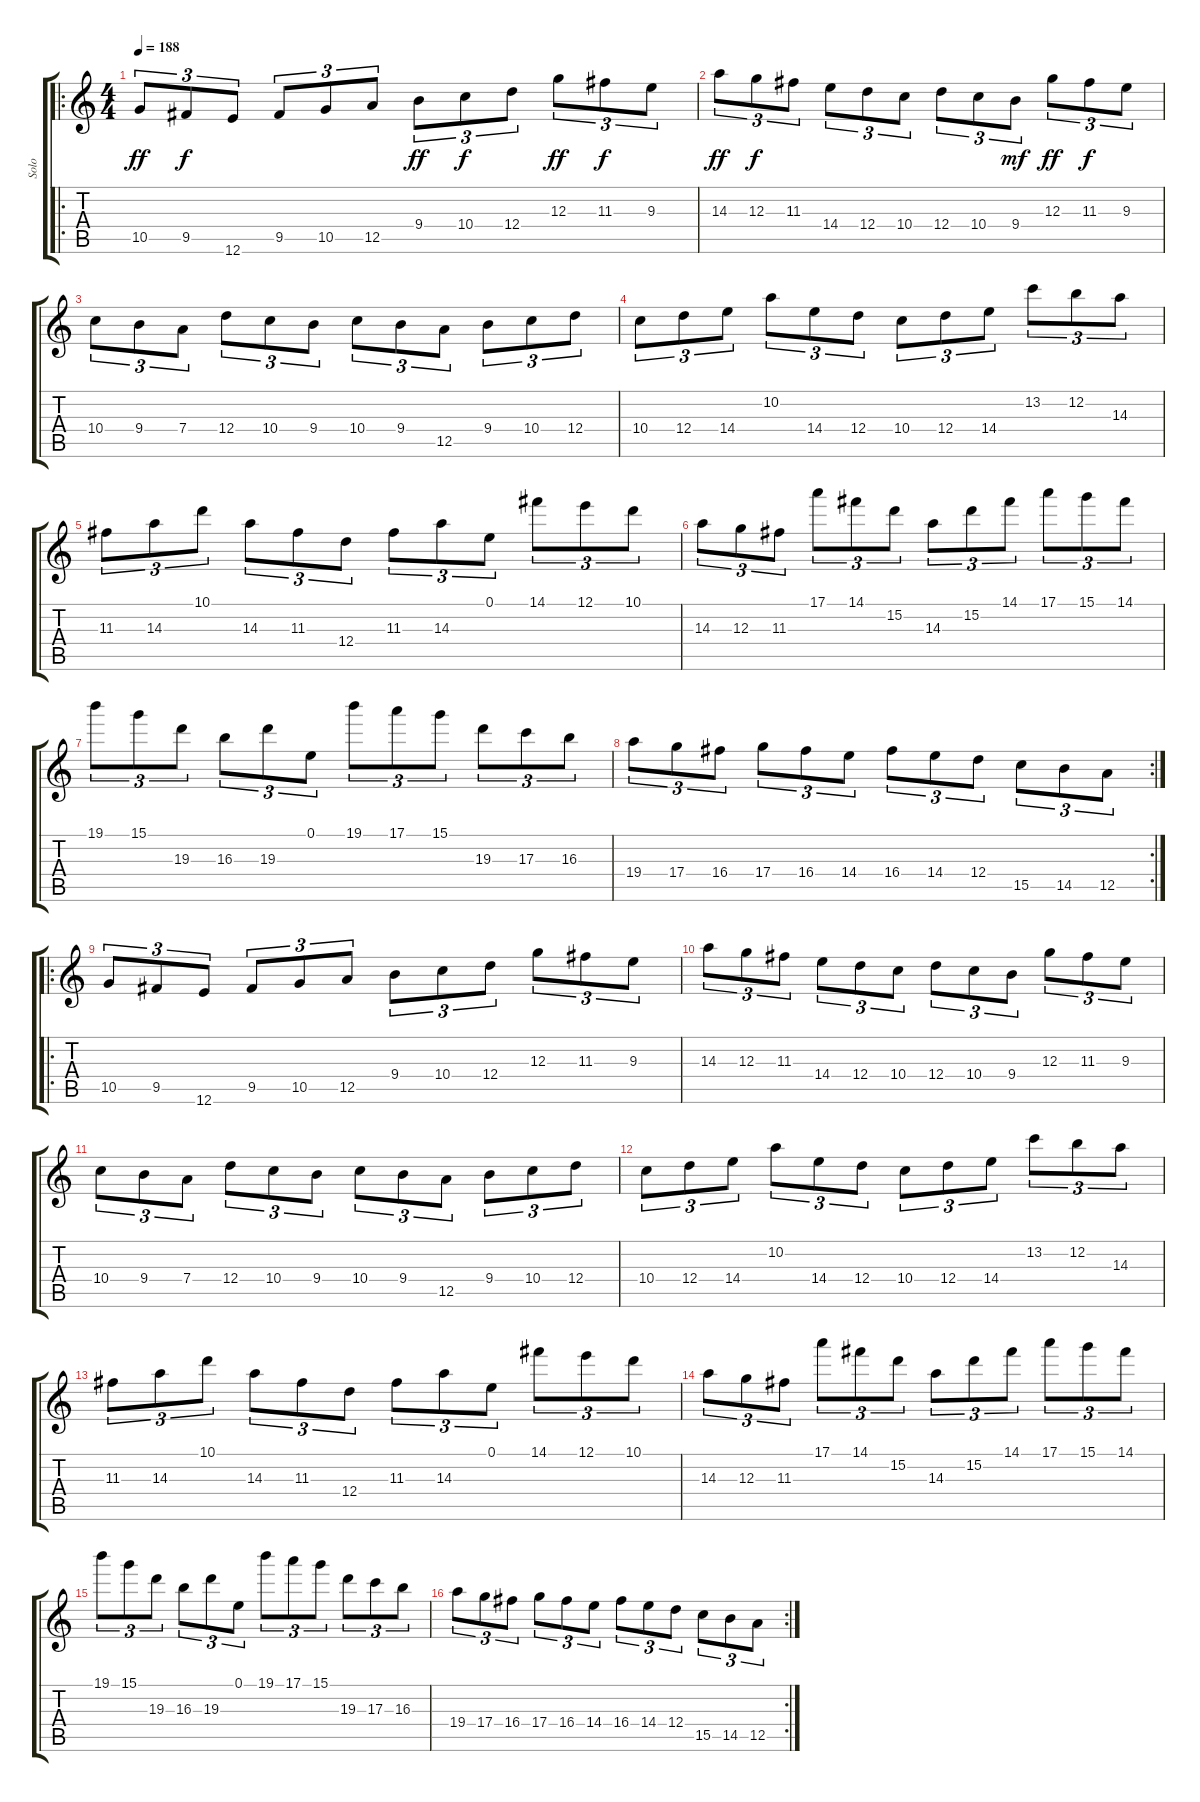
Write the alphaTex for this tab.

\track ("Solo" "Solo") {instrument overdrivenguitar}
\staff {score tabs}
\tuning (E4 B3 G3 D3 A2 E2) {hide}
\ro
\ts (4 4)
\tempo 188
\clef g2
\ks c
10.5.8{tu (3 2) dy ff instrument overdrivenguitar} 9.5.8{tu (3 2) dy f} 12.6.8{tu (3 2)} 9.5.8{tu (3 2)} 10.5.8{tu (3 2)} 12.5.8{tu (3 2)} 9.4.8{tu (3 2) dy ff} 10.4.8{tu (3 2) dy f} 12.4.8{tu (3 2)} 12.3.8{tu (3 2) dy ff} 11.3.8{tu (3 2) dy f} 9.3.8{tu (3 2)} |
14.3.8{tu (3 2) dy ff} 12.3.8{tu (3 2) dy f} 11.3.8{tu (3 2)} 14.4.8{tu (3 2)} 12.4.8{tu (3 2)} 10.4.8{tu (3 2)} 12.4.8{tu (3 2)} 10.4.8{tu (3 2)} 9.4.8{tu (3 2) dy mf} 12.3.8{tu (3 2) dy ff} 11.3.8{tu (3 2) dy f} 9.3.8{tu (3 2)} |
10.4.8{tu (3 2)} 9.4.8{tu (3 2)} 7.4.8{tu (3 2)} 12.4.8{tu (3 2)} 10.4.8{tu (3 2)} 9.4.8{tu (3 2)} 10.4.8{tu (3 2)} 9.4.8{tu (3 2)} 12.5.8{tu (3 2)} 9.4.8{tu (3 2)} 10.4.8{tu (3 2)} 12.4.8{tu (3 2)} |
10.4.8{tu (3 2)} 12.4.8{tu (3 2)} 14.4.8{tu (3 2)} 10.2.8{tu (3 2)} 14.4.8{tu (3 2)} 12.4.8{tu (3 2)} 10.4.8{tu (3 2)} 12.4.8{tu (3 2)} 14.4.8{tu (3 2)} 13.2.8{tu (3 2)} 12.2.8{tu (3 2)} 14.3.8{tu (3 2)} |
11.3.8{tu (3 2)} 14.3.8{tu (3 2)} 10.1.8{tu (3 2)} 14.3.8{tu (3 2)} 11.3.8{tu (3 2)} 12.4.8{tu (3 2)} 11.3.8{tu (3 2)} 14.3.8{tu (3 2)} 0.1.8{tu (3 2)} 14.1.8{tu (3 2)} 12.1.8{tu (3 2)} 10.1.8{tu (3 2)} |
14.3.8{tu (3 2)} 12.3.8{tu (3 2)} 11.3.8{tu (3 2)} 17.1.8{tu (3 2)} 14.1.8{tu (3 2)} 15.2.8{tu (3 2)} 14.3.8{tu (3 2)} 15.2.8{tu (3 2)} 14.1.8{tu (3 2)} 17.1.8{tu (3 2)} 15.1.8{tu (3 2)} 14.1.8{tu (3 2)} |
19.1.8{tu (3 2)} 15.1.8{tu (3 2)} 19.3.8{tu (3 2)} 16.3.8{tu (3 2)} 19.3.8{tu (3 2)} 0.1.8{tu (3 2)} 19.1.8{tu (3 2)} 17.1.8{tu (3 2)} 15.1.8{tu (3 2)} 19.3.8{tu (3 2)} 17.3.8{tu (3 2)} 16.3.8{tu (3 2)} |
\rc 2
19.4.8{tu (3 2)} 17.4.8{tu (3 2)} 16.4.8{tu (3 2)} 17.4.8{tu (3 2)} 16.4.8{tu (3 2)} 14.4.8{tu (3 2)} 16.4.8{tu (3 2)} 14.4.8{tu (3 2)} 12.4.8{tu (3 2)} 15.5.8{tu (3 2)} 14.5.8{tu (3 2)} 12.5.8{tu (3 2)} |
\ro
10.5.8{tu (3 2)} 9.5.8{tu (3 2)} 12.6.8{tu (3 2)} 9.5.8{tu (3 2)} 10.5.8{tu (3 2)} 12.5.8{tu (3 2)} 9.4.8{tu (3 2)} 10.4.8{tu (3 2)} 12.4.8{tu (3 2)} 12.3.8{tu (3 2)} 11.3.8{tu (3 2)} 9.3.8{tu (3 2)} |
14.3.8{tu (3 2)} 12.3.8{tu (3 2)} 11.3.8{tu (3 2)} 14.4.8{tu (3 2)} 12.4.8{tu (3 2)} 10.4.8{tu (3 2)} 12.4.8{tu (3 2)} 10.4.8{tu (3 2)} 9.4.8{tu (3 2)} 12.3.8{tu (3 2)} 11.3.8{tu (3 2)} 9.3.8{tu (3 2)} |
10.4.8{tu (3 2)} 9.4.8{tu (3 2)} 7.4.8{tu (3 2)} 12.4.8{tu (3 2)} 10.4.8{tu (3 2)} 9.4.8{tu (3 2)} 10.4.8{tu (3 2)} 9.4.8{tu (3 2)} 12.5.8{tu (3 2)} 9.4.8{tu (3 2)} 10.4.8{tu (3 2)} 12.4.8{tu (3 2)} |
10.4.8{tu (3 2)} 12.4.8{tu (3 2)} 14.4.8{tu (3 2)} 10.2.8{tu (3 2)} 14.4.8{tu (3 2)} 12.4.8{tu (3 2)} 10.4.8{tu (3 2)} 12.4.8{tu (3 2)} 14.4.8{tu (3 2)} 13.2.8{tu (3 2)} 12.2.8{tu (3 2)} 14.3.8{tu (3 2)} |
11.3.8{tu (3 2)} 14.3.8{tu (3 2)} 10.1.8{tu (3 2)} 14.3.8{tu (3 2)} 11.3.8{tu (3 2)} 12.4.8{tu (3 2)} 11.3.8{tu (3 2)} 14.3.8{tu (3 2)} 0.1.8{tu (3 2)} 14.1.8{tu (3 2)} 12.1.8{tu (3 2)} 10.1.8{tu (3 2)} |
14.3.8{tu (3 2)} 12.3.8{tu (3 2)} 11.3.8{tu (3 2)} 17.1.8{tu (3 2)} 14.1.8{tu (3 2)} 15.2.8{tu (3 2)} 14.3.8{tu (3 2)} 15.2.8{tu (3 2)} 14.1.8{tu (3 2)} 17.1.8{tu (3 2)} 15.1.8{tu (3 2)} 14.1.8{tu (3 2)} |
19.1.8{tu (3 2)} 15.1.8{tu (3 2)} 19.3.8{tu (3 2)} 16.3.8{tu (3 2)} 19.3.8{tu (3 2)} 0.1.8{tu (3 2)} 19.1.8{tu (3 2)} 17.1.8{tu (3 2)} 15.1.8{tu (3 2)} 19.3.8{tu (3 2)} 17.3.8{tu (3 2)} 16.3.8{tu (3 2)} |
\rc 2
19.4.8{tu (3 2)} 17.4.8{tu (3 2)} 16.4.8{tu (3 2)} 17.4.8{tu (3 2)} 16.4.8{tu (3 2)} 14.4.8{tu (3 2)} 16.4.8{tu (3 2)} 14.4.8{tu (3 2)} 12.4.8{tu (3 2)} 15.5.8{tu (3 2)} 14.5.8{tu (3 2)} 12.5.8{tu (3 2)}
